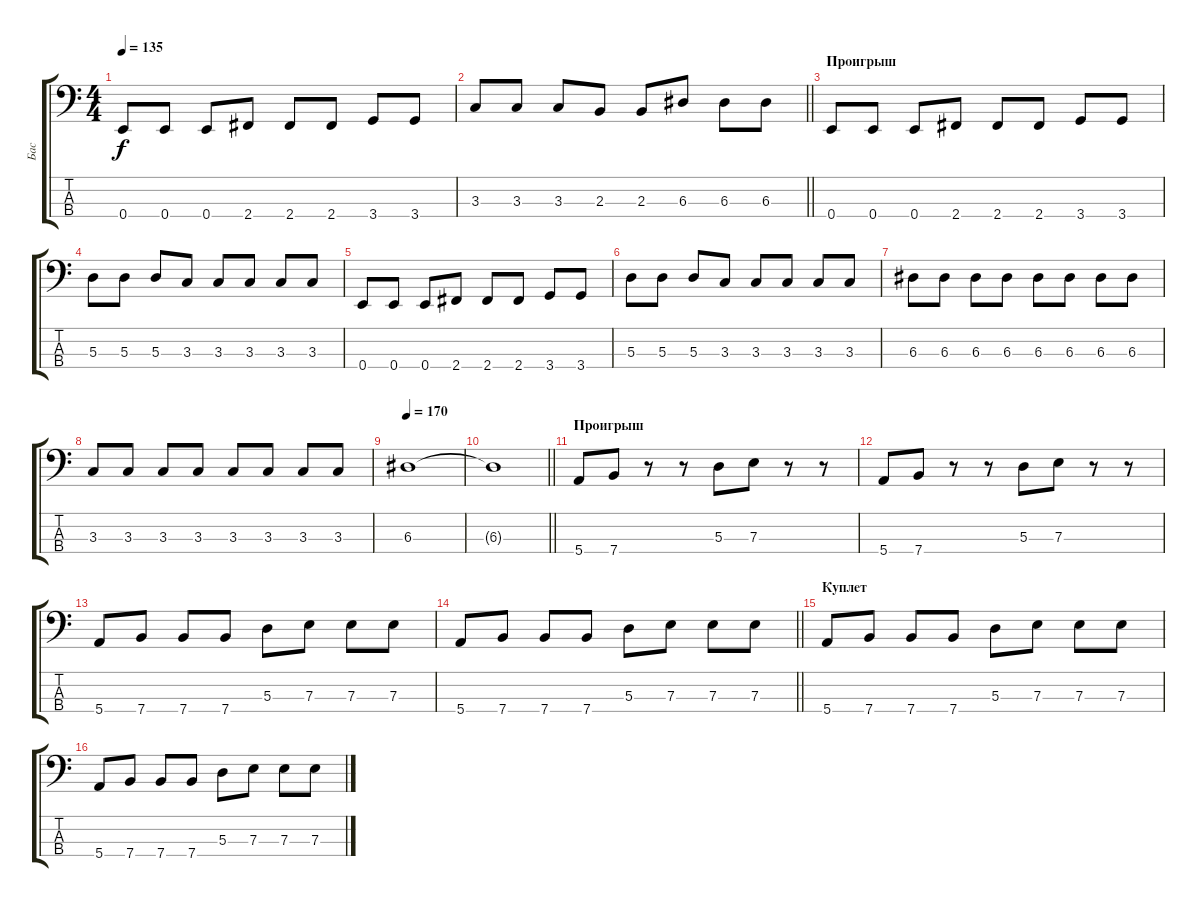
\track ("Бас" "Бас") {instrument electricbassfinger}
\staff {score tabs}
\tuning (G2 D2 A1 E1) {hide}
\ts (4 4)
\tempo 135
\clef f4
\ks c
0.4.8{dy f} 0.4.8 0.4.8 2.4.8 2.4.8 2.4.8 3.4.8 3.4.8 |
\barLineRight lightlight
3.3.8 3.3.8 3.3.8 2.3.8 2.3.8 6.3.8 6.3.8 6.3.8 |
\section ("" "Проигрыш")
0.4.8 0.4.8 0.4.8 2.4.8 2.4.8 2.4.8 3.4.8 3.4.8 |
5.3.8 5.3.8 5.3.8 3.3.8 3.3.8 3.3.8 3.3.8 3.3.8 |
0.4.8 0.4.8 0.4.8 2.4.8 2.4.8 2.4.8 3.4.8 3.4.8 |
5.3.8 5.3.8 5.3.8 3.3.8 3.3.8 3.3.8 3.3.8 3.3.8 |
6.3.8 6.3.8 6.3.8 6.3.8 6.3.8 6.3.8 6.3.8 6.3.8 |
3.3.8 3.3.8 3.3.8 3.3.8 3.3.8 3.3.8 3.3.8 3.3.8 |
\tempo 170
6.3.1 |
\barLineRight lightlight
6.3{t}.1 |
\section ("" "Проигрыш")
5.4.8 7.4.8 r.8 r.8 5.3.8 7.3.8 r.8 r.8 |
5.4.8 7.4.8 r.8 r.8 5.3.8 7.3.8 r.8 r.8 |
5.4.8 7.4.8 7.4.8 7.4.8 5.3.8 7.3.8 7.3.8 7.3.8 |
\barLineRight lightlight
5.4.8 7.4.8 7.4.8 7.4.8 5.3.8 7.3.8 7.3.8 7.3.8 |
\section ("" "Куплет")
5.4.8 7.4.8 7.4.8 7.4.8 5.3.8 7.3.8 7.3.8 7.3.8 |
5.4.8 7.4.8 7.4.8 7.4.8 5.3.8 7.3.8 7.3.8 7.3.8
